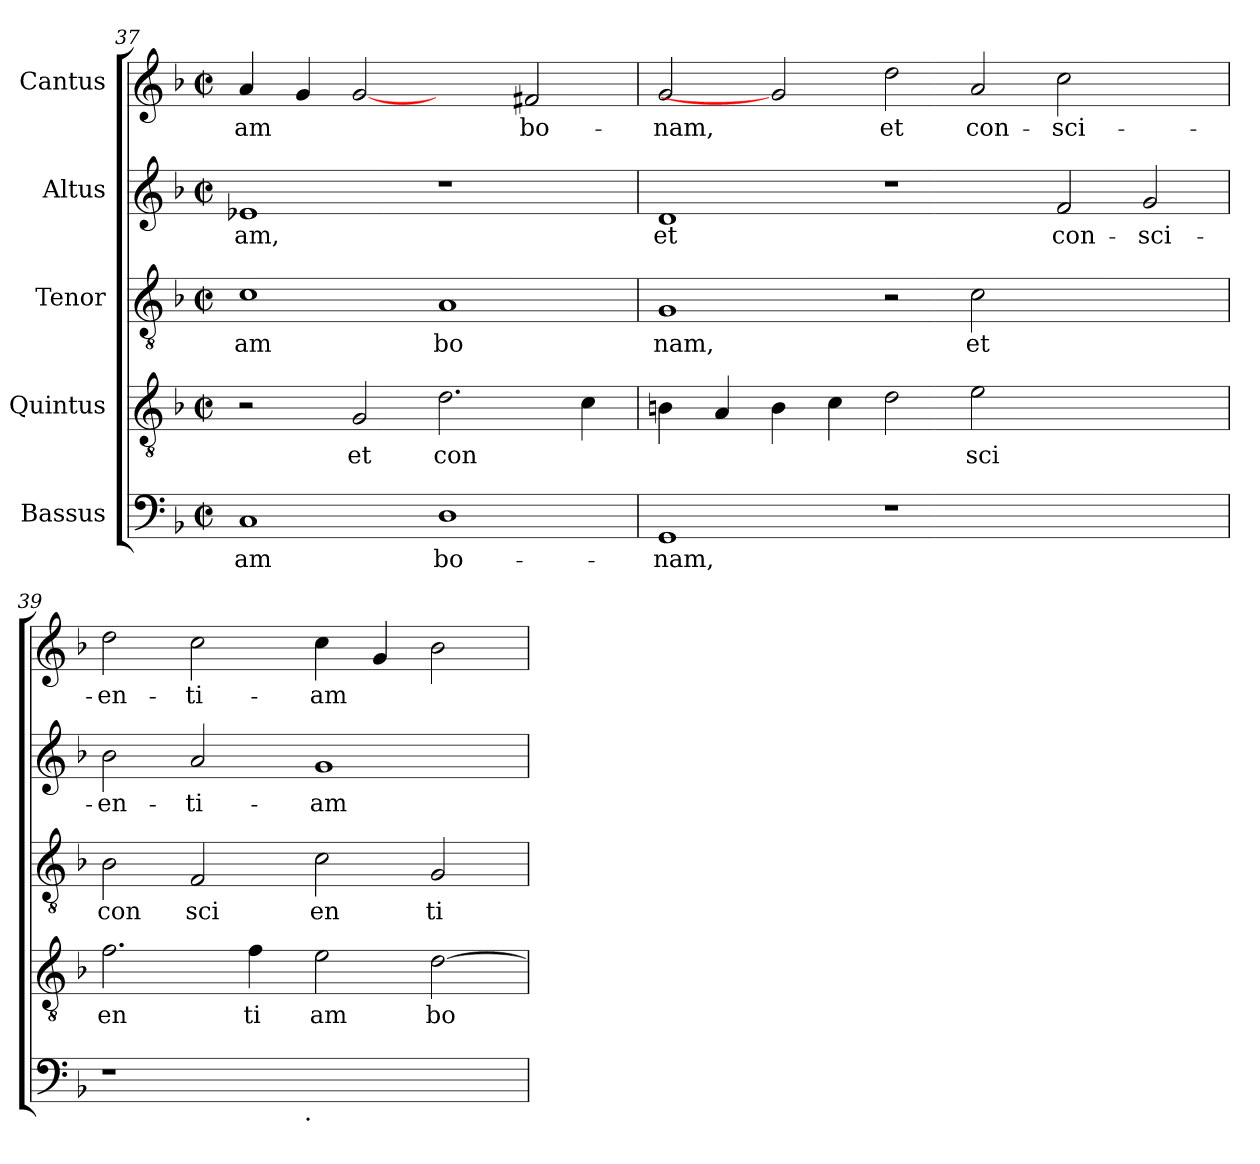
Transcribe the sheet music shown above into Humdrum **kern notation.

**kern	**text	**kern	**text	**kern	**text	**kern	**text	**kern	**text
*part5	*part5	*part4	*part4	*part3	*part3	*part2	*part2	*part1	*part1
*staff5	*staff5	*staff4	*staff4	*staff3	*staff3	*staff2	*staff2	*staff1	*staff1
*I"Bassus	*	*I"Quintus	*	*I"Tenor	*	*I"Altus	*	*I"Cantus	*
*clefF4	*	*clefGv2	*	*clefGv2	*	*clefG2	*	*clefG2	*
*k[b-]	*	*k[b-]	*	*k[b-]	*	*k[b-]	*	*k[b-]	*
*F:	*	*F:	*	*F:	*	*F:	*	*F:	*
*M2/2	*	*M2/2	*	*M2/2	*	*M2/2	*	*M2/2	*
*met(c|)	*	*met(c|)	*	*met(c|)	*	*met(c|)	*	*met(c|)	*
=37	=37	=37	=37	=37	=37	=37	=37	=37	=37
!	!LO:LY:b:cj	!	!	!	!LO:LY:b:cj	!	!LO:LY:b:cj	!	!LO:LY:b
1C	-am	2r	.	1c	am	1e-X	-am,	4a/	-am
.	.	.	.	.	.	.	.	4g/	.
!	!	!	!LO:LY:b:cj	!	!	!	!	!	!
.	.	2G/	et	.	.	.	.	[2g	.
!	!LO:LY:b:cj	!	!LO:LY:b	!	!LO:LY:b:cj	!	!	!	!
1D	bo-	2.d\	con	1A	bo	1r	.	2ryy	.
!	!	!	!	!	!	!	!	!	!LO:LY:b:cj
.	.	.	.	.	.	.	.	2f#X/	bo-
.	.	4c\	.	.	.	.	.	.	.
=38	=38	=38	=38	=38	=38	=38	=38	=38	=38
!	!LO:LY:b:cj	!	!	!	!LO:LY:b:cj	!	!LO:LY:b:cj	!	!LO:LY:b:cj
1GG	-nam,	4Bn\	.	1G	nam,	1d	et	2g/	-nam,
.	.	4A/	.	.	.	.	.	.	.
.	.	4B\	.	.	.	.	.	2g]	.
.	.	4c\	.	.	.	.	.	.	.
!	!	!	!	!	!	!	!	!	!LO:LY:b:cj
1r	.	2d\	.	2r	.	1r	.	2dd\	et
!	!	!	!LO:LY:b:cj	!	!LO:LY:b:cj	!	!	!	!LO:LY:b:cj
.	.	2e\	sci	2c\	et	.	.	2a/	con-
!	!	!	!	!	!	!	!LO:LY:b:cj	!	!LO:LY:b:cj
1ryy	.	1ryy	.	1ryy	.	2f/	con-	2cc\	-sci-
!	!	!	!	!	!	!	!LO:LY:b:cj	!	!
.	.	.	.	.	.	2g/	-sci-	2ryy	.
=39	=39	=39	=39	=39	=39	=39	=39	=39	=39
!	!	!	!LO:LY:b:cj	!	!LO:LY:b:cj	!	!LO:LY:b:cj	!	!LO:LY:b:cj
*^	*	*	*	*	*	*	*	*	*
1r	2ryy	.	2.f\	en	2B-\	con	2b-\	-en-	2dd\	-en-
!	!	!	!	!	!	!LO:LY:b:cj	!	!LO:LY:b:cj	!	!LO:LY:b:cj
.	4ryy	.	.	.	2F/	sci	2a/	-ti-	2cc\	-ti-
!	!	!	!	!LO:LY:b:cj	!	!	!	!	!	!
.	8...ryy	.	4f\	ti	.	.	.	.	.	.
!	!LO:TX:b:t=.	!	!	!	!	!	!	!	!	!
.	1ryy	.	.	.	.	.	.	.	.	.
!	!	!	!	!LO:LY:b:cj	!	!LO:LY:b:cj	!	!LO:LY:b:cj	!	!LO:LY:b
1ryy	.	.	2e\	am	2c\	en	1g	-am	4cc\	-am
.	.	.	.	.	.	.	.	.	4g/	.
!	!	!	!	!LO:LY:b:cj	!	!LO:LY:b:cj	!	!	!	!
.	.	.	[>2d\	bo	2G/	ti	.	.	2b-\	.
.	64ryy	.	.	.	.	.	.	.	.	.
*v	*v	*	*	*	*	*	*	*	*	*
=	=	=	=	=	=	=	=	=	=
*-	*-	*-	*-	*-	*-	*-	*-	*-	*-
